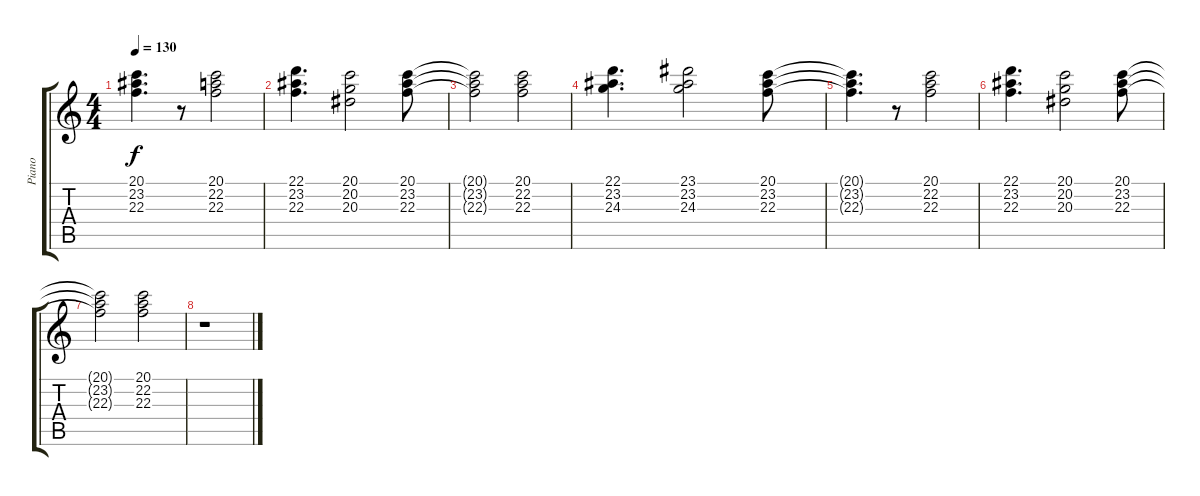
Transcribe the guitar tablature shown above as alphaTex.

\track ("Piano" "Piano") {instrument electricgrandpiano}
\staff {score tabs}
\tuning (E4 B3 G3 D3 A2 E2) {hide}
\ts (4 4)
\tempo 130
\clef g2
\ks c
(20.1{t} 23.2{t} 22.3{t}).4{d dy f} r.8 (20.1 22.2 22.3).2 |
(22.1 23.2 22.3).4{d} (20.1 20.2 20.3).2 (20.1 23.2 22.3).8 |
(20.1{t} 23.2{t} 22.3{t}).2 (20.1 22.2 22.3).2 |
(22.1 23.2 24.3).4{d} (23.1 23.2 24.3).2 (20.1 23.2 22.3).8 |
(20.1{t} 23.2{t} 22.3{t}).4{d} r.8 (20.1 22.2 22.3).2 |
(22.1 23.2 22.3).4{d} (20.1 20.2 20.3).2 (20.1 23.2 22.3).8 |
(20.1{t} 23.2{t} 22.3{t}).2 (20.1 22.2 22.3).2 |
r.1
